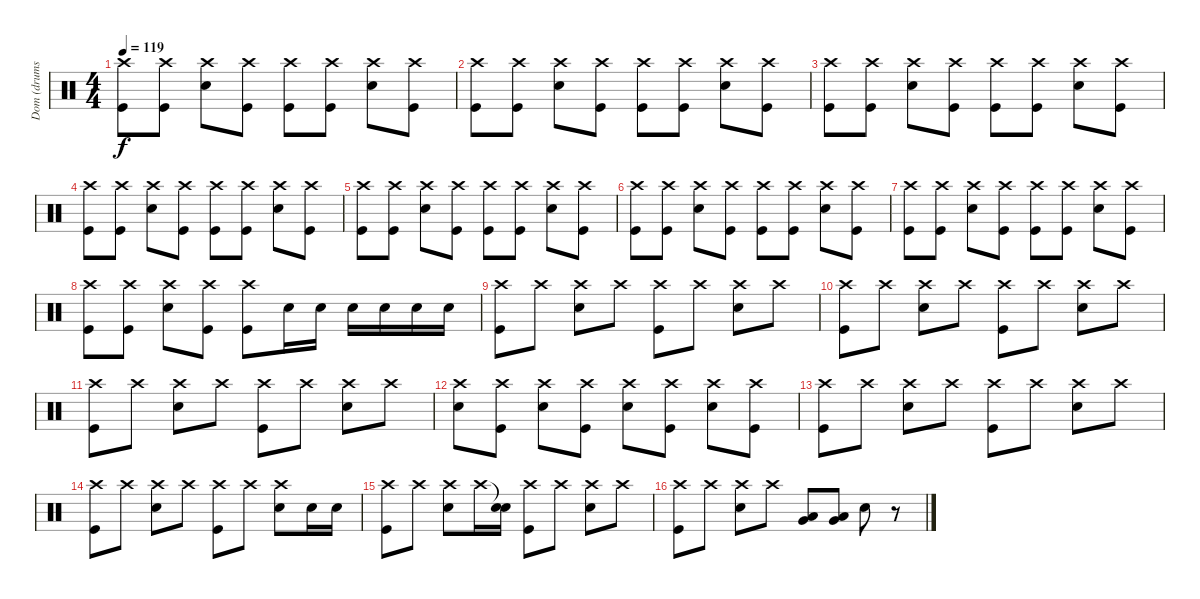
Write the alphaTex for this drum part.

\track ("Dom (drums)" "Dom (drums") {instrument percussion}
\staff {score}
\articulation defaults
\ts (4 4)
\tempo 119
\clef neutral
\ks c
("Crash high (hit)" "Kick (hit)").8{dy f} ("Crash high (hit)" "Kick (hit)").8 ("Crash high (hit)" "Snare (hit) 2").8 ("Crash high (hit)" "Kick (hit)").8 ("Crash high (hit)" "Kick (hit)").8 ("Crash high (hit)" "Kick (hit)").8 ("Crash high (hit)" "Snare (hit) 2").8 ("Crash high (hit)" "Kick (hit)").8 |
("Crash high (hit)" "Kick (hit)").8 ("Crash high (hit)" "Kick (hit)").8 ("Crash high (hit)" "Snare (hit) 2").8 ("Crash high (hit)" "Kick (hit)").8 ("Crash high (hit)" "Kick (hit)").8 ("Crash high (hit)" "Kick (hit)").8 ("Crash high (hit)" "Snare (hit) 2").8 ("Crash high (hit)" "Kick (hit)").8 |
("Crash high (hit)" "Kick (hit)").8 ("Crash high (hit)" "Kick (hit)").8 ("Crash high (hit)" "Snare (hit) 2").8 ("Crash high (hit)" "Kick (hit)").8 ("Crash high (hit)" "Kick (hit)").8 ("Crash high (hit)" "Kick (hit)").8 ("Crash high (hit)" "Snare (hit) 2").8 ("Crash high (hit)" "Kick (hit)").8 |
("Crash high (hit)" "Kick (hit)").8 ("Crash high (hit)" "Kick (hit)").8 ("Crash high (hit)" "Snare (hit) 2").8 ("Crash high (hit)" "Kick (hit)").8 ("Crash high (hit)" "Kick (hit)").8 ("Crash high (hit)" "Kick (hit)").8 ("Crash high (hit)" "Snare (hit) 2").8 ("Crash high (hit)" "Kick (hit)").8 |
("Crash high (hit)" "Kick (hit)").8 ("Crash high (hit)" "Kick (hit)").8 ("Crash high (hit)" "Snare (hit) 2").8 ("Crash high (hit)" "Kick (hit)").8 ("Crash high (hit)" "Kick (hit)").8 ("Crash high (hit)" "Kick (hit)").8 ("Crash high (hit)" "Snare (hit) 2").8 ("Crash high (hit)" "Kick (hit)").8 |
("Crash high (hit)" "Kick (hit)").8 ("Crash high (hit)" "Kick (hit)").8 ("Crash high (hit)" "Snare (hit) 2").8 ("Crash high (hit)" "Kick (hit)").8 ("Crash high (hit)" "Kick (hit)").8 ("Crash high (hit)" "Kick (hit)").8 ("Crash high (hit)" "Snare (hit) 2").8 ("Crash high (hit)" "Kick (hit)").8 |
("Crash high (hit)" "Kick (hit)").8 ("Crash high (hit)" "Kick (hit)").8 ("Crash high (hit)" "Snare (hit) 2").8 ("Crash high (hit)" "Kick (hit)").8 ("Crash high (hit)" "Kick (hit)").8 ("Crash high (hit)" "Kick (hit)").8 ("Crash high (hit)" "Snare (hit) 2").8 ("Crash high (hit)" "Kick (hit)").8 |
("Crash high (hit)" "Kick (hit)").8 ("Crash high (hit)" "Kick (hit)").8 ("Crash high (hit)" "Snare (hit) 2").8 ("Crash high (hit)" "Kick (hit)").8 ("Crash high (hit)" "Kick (hit)").8 "Snare (hit) 2".16 "Snare (hit) 2".16 "Snare (hit) 2".16 "Snare (hit) 2".16 "Snare (hit) 2".16 "Snare (hit) 2".16 |
("Crash high (hit)" "Kick (hit)").8 "Crash high (hit)".8 ("Crash high (hit)" "Snare (hit) 2").8 "Crash high (hit)".8 ("Crash high (hit)" "Kick (hit)").8 "Crash high (hit)".8 ("Crash high (hit)" "Snare (hit) 2").8 "Crash high (hit)".8 |
("Crash high (hit)" "Kick (hit)").8 "Crash high (hit)".8 ("Crash high (hit)" "Snare (hit) 2").8 "Crash high (hit)".8 ("Crash high (hit)" "Kick (hit)").8 "Crash high (hit)".8 ("Crash high (hit)" "Snare (hit) 2").8 "Crash high (hit)".8 |
("Crash high (hit)" "Kick (hit)").8 "Crash high (hit)".8 ("Crash high (hit)" "Snare (hit) 2").8 "Crash high (hit)".8 ("Crash high (hit)" "Kick (hit)").8 "Crash high (hit)".8 ("Crash high (hit)" "Snare (hit) 2").8 "Crash high (hit)".8 |
("Crash high (hit)" "Snare (hit) 2").8 ("Crash high (hit)" "Kick (hit)").8 ("Crash high (hit)" "Snare (hit) 2").8 ("Crash high (hit)" "Kick (hit)").8 ("Crash high (hit)" "Snare (hit) 2").8 ("Crash high (hit)" "Kick (hit)").8 ("Crash high (hit)" "Snare (hit) 2").8 ("Crash high (hit)" "Kick (hit)").8 |
("Crash high (hit)" "Kick (hit)").8 "Crash high (hit)".8 ("Crash high (hit)" "Snare (hit) 2").8 "Crash high (hit)".8 ("Crash high (hit)" "Kick (hit)").8 "Crash high (hit)".8 ("Crash high (hit)" "Snare (hit) 2").8 "Crash high (hit)".8 |
("Crash high (hit)" "Kick (hit)").8 "Crash high (hit)".8 ("Crash high (hit)" "Snare (hit) 2").8 "Crash high (hit)".8 ("Crash high (hit)" "Kick (hit)").8 "Crash high (hit)".8 ("Crash high (hit)" "Snare (hit) 2").8 "Snare (hit) 2".16 "Snare (hit) 2".16 |
("Crash high (hit)" "Kick (hit)").8 "Crash high (hit)".8 ("Crash high (hit)" "Snare (hit) 2").8 "Crash high (hit)".16 ("Snare (hit)"{t} "Snare (hit) 2").16 ("Crash high (hit)" "Kick (hit)").8 "Crash high (hit)".8 ("Crash high (hit)" "Snare (hit) 2").8 "Crash high (hit)".8 |
("Crash high (hit)" "Kick (hit)").8 "Crash high (hit)".8 ("Crash high (hit)" "Snare (hit) 2").8 "Crash high (hit)".8 ("Low Tom (hit)" "Very Low Tom (hit)").8 ("Low Tom (hit)" "Very Low Tom (hit)").8 "Snare (hit) 2".8 r.8
